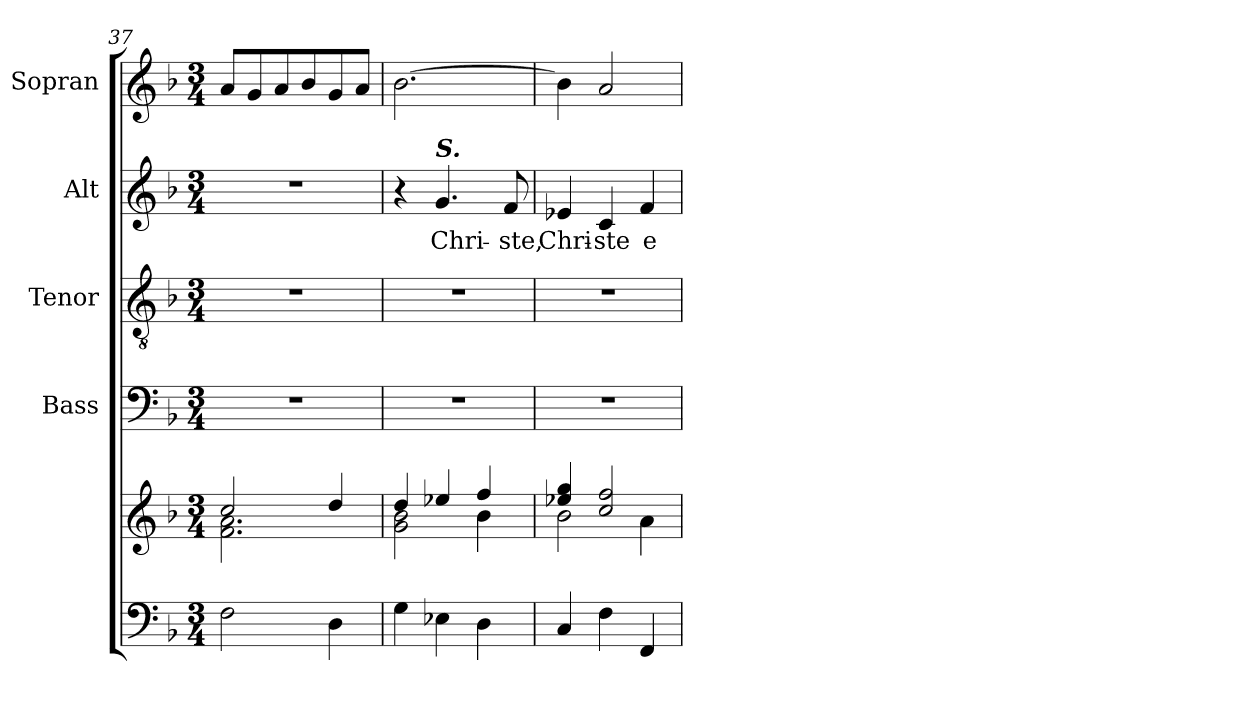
**kern	**kern	**kern	**kern	**kern	**text	**kern
*part5	*part5	*part4	*part3	*part2	*part2	*part1
*staff6	*staff5	*staff4	*staff3	*staff2	*staff2	*staff1
*	*	*I"Bass	*I"Tenor	*I"Alt	*	*I"Sopran
*	*	*I'B.	*I'T.	*I'A.	*	*I'S.
*clefF4	*clefG2	*clefF4	*clefGv2	*clefG2	*	*clefG2
*k[b-]	*k[b-]	*k[b-]	*k[b-]	*k[b-]	*	*k[b-]
*F:	*F:	*F:	*F:	*F:	*	*F:
*M3/4	*M3/4	*M3/4	*M3/4	*M3/4	*	*M3/4
=37	=37	=37	=37	=37	=37	=37
*	*^	*	*	*	*	*
2F\	2cc/	2.f\ 2.a\	2.r	2.r	2.r	.	8a/L
.	.	.	.	.	.	.	8g/
.	.	.	.	.	.	.	8a/
.	.	.	.	.	.	.	8b-/
4D\	4dd/	.	.	.	.	.	8g/
.	.	.	.	.	.	.	8a/J
=38	=38	=38	=38	=38	=38	=38	=38
4G\	4dd/	2g\ 2b-\	2.r	2.r	4r	.	[2.b-\
!	!	!	!	!	!LO:TX:a:Bi:t=S.	!	!
!	!	!	!	!	!	!LO:LY:b	!
4E-X\	4ee-X/	.	.	.	4.g/	Chri-	.
4D\	4ff/	4b-\	.	.	.	.	.
!	!	!	!	!	!	!LO:LY:b	!
.	.	.	.	.	8f/	-ste,	.
=39	=39	=39	=39	=39	=39	=39	=39
!	!	!	!	!	!	!LO:LY:b	!
4C/	4ee-X/ 4gg/	2b-\	2.r	2.r	4e-X/	Chri-	4b-\]
!	!	!	!	!	!	!LO:LY:b	!
4F\	2cc/ 2ff/	.	.	.	4c/	-ste	2a/
!	!	!	!	!	!	!LO:LY:b	!
4FF/	.	4a\	.	.	4f/	e-	.
*	*v	*v	*	*	*	*	*
=	=	=	=	=	=	=
*-	*-	*-	*-	*-	*-	*-
